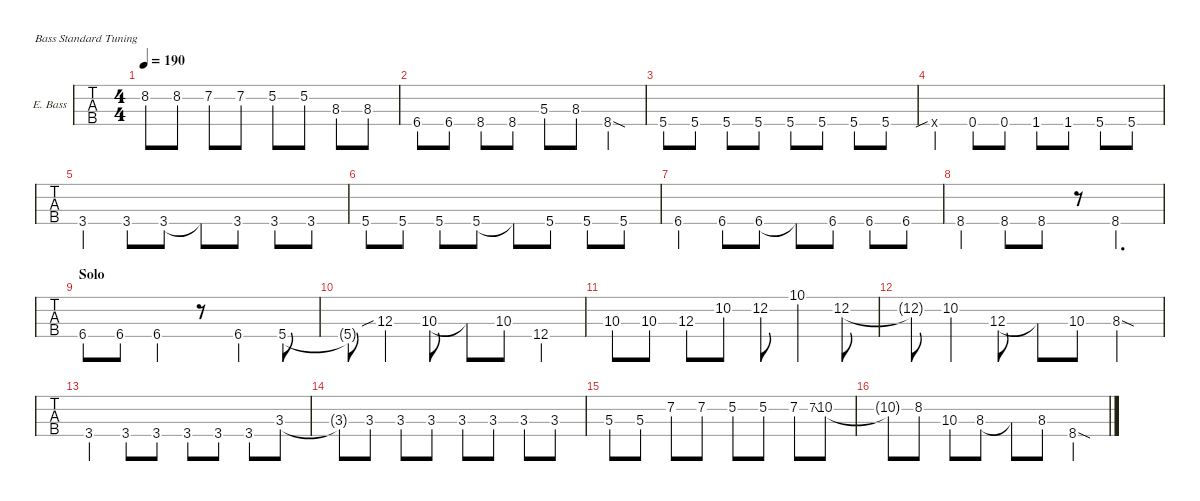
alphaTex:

\defaultSystemsLayout 4
\hideDynamics
\bracketExtendMode nobrackets
\firstSystemTrackNameOrientation horizontal
\track ("Ele. Bass" "E. Bass") {defaultSystemsLayout 4 instrument electricbassfinger}
\staff {tabs}
\tuning (G2 D2 A1 E1)
\ts (4 4)
\tempo 190
\clef f4
\ks f
8.2{acc b}.8{dy f} 8.2{acc b}.8 7.2{acc forcenatural}.8 7.2{acc forcenatural}.8 5.2{acc forcenatural}.8 5.2{acc forcenatural}.8 8.3{acc forcenatural}.8 8.3{acc forcenatural}.8 |
6.4{acc b}.8 6.4{acc b}.8 8.4{acc forcenatural}.8 8.4{acc forcenatural}.8 5.3{acc forcenatural}.8 8.3{acc forcenatural}.8 8.4{sod acc forcenatural}.4 |
5.4{acc forcenatural}.8 5.4{acc forcenatural}.8 5.4{acc forcenatural}.8 5.4{acc forcenatural}.8 5.4{acc forcenatural}.8 5.4{acc forcenatural}.8 5.4{acc forcenatural}.8 5.4{acc forcenatural}.8 |
22.4{sib x acc forcenatural}.4{dy mp} 0.4{acc forcenatural}.8{dy f} 0.4{acc forcenatural}.8 1.4{acc forcenatural}.8 1.4{acc forcenatural}.8 5.4{acc forcenatural}.8 5.4{acc forcenatural}.8 |
3.4{acc forcenatural}.4 3.4{acc forcenatural}.8 3.4{acc forcenatural}.8 3.4{t acc forcenatural}.8 3.4{acc forcenatural}.8 3.4{acc forcenatural}.8 3.4{acc forcenatural}.8 |
5.4{acc forcenatural}.8 5.4{acc forcenatural}.8 5.4{acc forcenatural}.8 5.4{acc forcenatural}.8 5.4{t acc forcenatural}.8 5.4{acc forcenatural}.8 5.4{acc forcenatural}.8 5.4{acc forcenatural}.8 |
6.4{acc b}.4 6.4{acc b}.8 6.4{acc b}.8 6.4{t acc b}.8 6.4{acc b}.8 6.4{acc b}.8 6.4{acc b}.8 |
8.4{st acc forcenatural}.4 8.4{acc forcenatural}.8 8.4{acc forcenatural}.8 r.8 8.4{acc forcenatural}.4{d} |
\section ("" "Solo")
6.4{acc b}.8 6.4{acc b}.8 6.4{acc b}.4 r.8 6.4{acc b}.4 5.4{acc forcenatural}.8 |
5.4{t acc forcenatural}.8 12.3{sib acc forcenatural}.4 10.3{acc forcenatural}.8 10.3{t acc forcenatural}.8 10.3{acc forcenatural}.8 12.4{acc forcenatural}.4 |
10.3{acc forcenatural}.8 10.3{acc forcenatural}.8 12.3{acc forcenatural}.8 10.2{acc forcenatural}.8 12.2{acc forcenatural}.8 10.1{acc forcenatural}.4 12.2{acc forcenatural}.8 |
12.2{t acc forcenatural}.8 10.2{acc forcenatural}.4 12.3{acc forcenatural}.8 12.3{t acc forcenatural}.8 10.3{acc forcenatural}.8 8.3{sod acc forcenatural}.4 |
3.4{acc forcenatural}.4 3.4{acc forcenatural}.8 3.4{acc forcenatural}.8 3.4{acc forcenatural}.8 3.4{acc forcenatural}.8 3.4{acc forcenatural}.8 3.3{acc forcenatural}.8 |
3.3{t acc forcenatural}.8 3.3{acc forcenatural}.8 3.3{acc forcenatural}.8 3.3{acc forcenatural}.8 3.3{acc forcenatural}.8 3.3{acc forcenatural}.8 3.3{acc forcenatural}.8 3.3{acc forcenatural}.8 |
5.3{acc forcenatural}.8 5.3{acc forcenatural}.8 7.2{acc forcenatural}.8 7.2{acc forcenatural}.8 5.2{acc forcenatural}.8 5.2{acc forcenatural}.8 7.2{acc forcenatural}.8 7.2{ss acc forcenatural}.8{gr} 10.2{acc forcenatural}.8 |
10.2{t acc forcenatural}.8 8.2{acc b}.8 10.3{acc forcenatural}.8 8.3{acc forcenatural}.8 8.3{t acc forcenatural}.8 8.3{acc forcenatural}.8 8.4{sod acc forcenatural}.4
